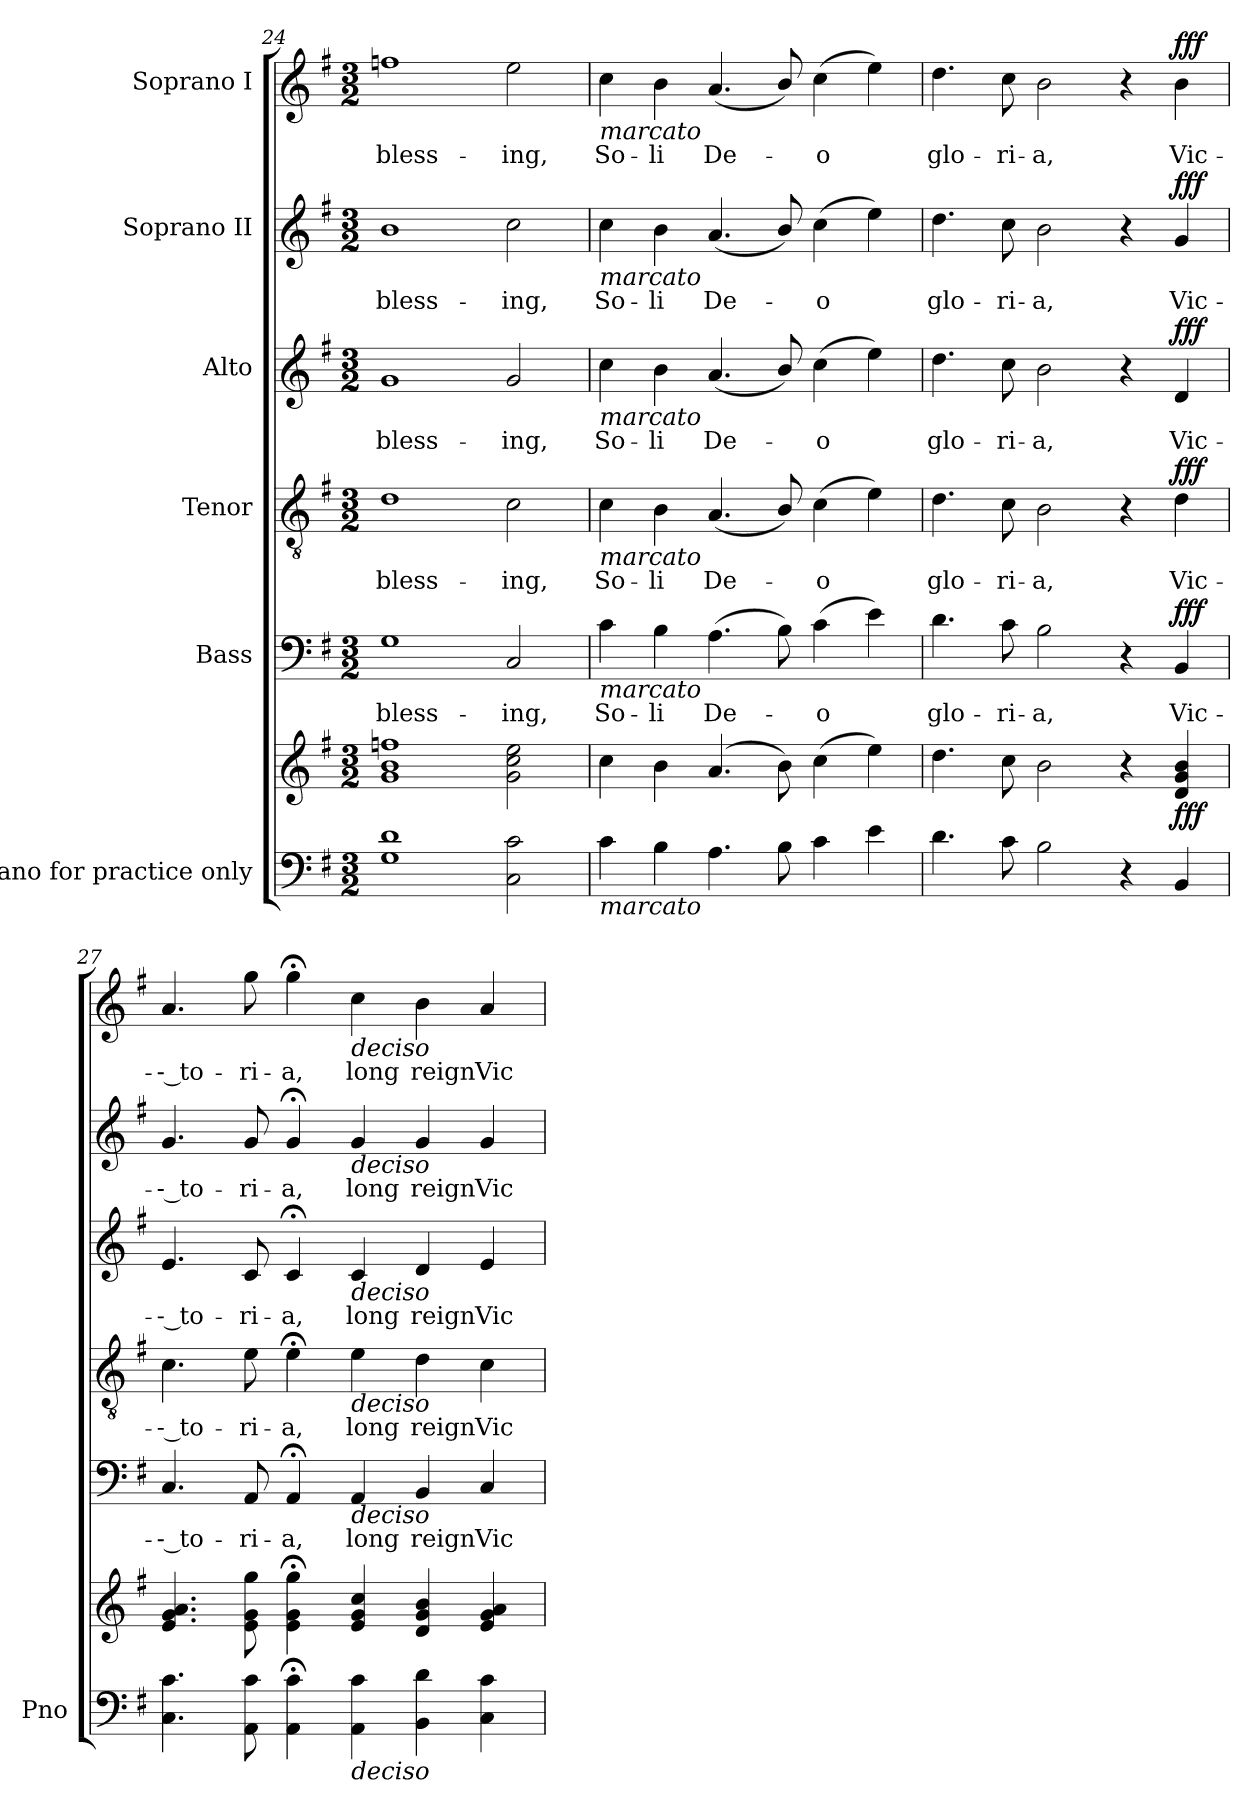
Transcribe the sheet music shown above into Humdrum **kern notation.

**kern	**kern	**dynam	**kern	**text	**dynam	**kern	**text	**dynam	**kern	**text	**dynam	**kern	**text	**dynam	**kern	**text	**dynam
*part6	*part6	*part6	*part5	*part5	*part5	*part4	*part4	*part4	*part3	*part3	*part3	*part2	*part2	*part2	*part1	*part1	*part1
*staff7	*staff6	*staff6/7	*staff5	*staff5	*staff5	*staff4	*staff4	*staff4	*staff3	*staff3	*staff3	*staff2	*staff2	*staff2	*staff1	*staff1	*staff1
*I"Piano for practice only	*	*	*I"Bass	*	*	*I"Tenor	*	*	*I"Alto	*	*	*I"Soprano II	*	*	*I"Soprano I	*	*
*I'Pno	*	*	*	*	*	*	*	*	*	*	*	*	*	*	*	*	*
*clefF4	*clefG2	*	*clefF4	*	*	*clefGv2	*	*	*clefG2	*	*	*clefG2	*	*	*clefG2	*	*
*k[f#]	*k[f#]	*	*k[f#]	*	*	*k[f#]	*	*	*k[f#]	*	*	*k[f#]	*	*	*k[f#]	*	*
*M3/2	*M3/2	*	*M3/2	*	*	*M3/2	*	*	*M3/2	*	*	*M3/2	*	*	*M3/2	*	*
=24	=24	=24	=24	=24	=24	=24	=24	=24	=24	=24	=24	=24	=24	=24	=24	=24	=24
!	!	!	!	!LO:LY:b	!	!	!LO:LY:b	!	!	!LO:LY:b	!	!	!LO:LY:b	!	!	!LO:LY:b	!
1G 1d	1g 1b 1ffn	.	1G	bless-	.	1d	bless-	.	1g	bless-	.	1b	bless-	.	1ffn	bless-	.
!	!	!	!	!LO:LY:b	!	!	!LO:LY:b	!	!	!LO:LY:b	!	!	!LO:LY:b	!	!	!LO:LY:b	!
2C\ 2c\	2g\ 2cc\ 2ee\	.	2C/	-ing,	.	2c\	-ing,	.	2g/	-ing,	.	2cc\	-ing,	.	2ee\	-ing,	.
=25	=25	=25	=25	=25	=25	=25	=25	=25	=25	=25	=25	=25	=25	=25	=25	=25	=25
!	!	!	!	!	!	!	!	!	!	!	!	!	!	!	!LO:TX:b:i:t=marcato	!	!
!	!	!	!	!	!	!	!	!	!	!	!	!LO:TX:b:i:t=marcato	!	!	!	!	!
!	!	!	!	!	!	!	!	!	!LO:TX:b:i:t=marcato	!	!	!	!	!	!	!	!
!	!	!	!	!	!	!LO:TX:b:i:t=marcato	!	!	!	!	!	!	!	!	!	!	!
!	!	!	!LO:TX:b:i:t=marcato	!	!	!	!	!	!	!	!	!	!	!	!	!	!
!LO:TX:b:i:t=marcato	!	!	!	!	!	!	!	!	!	!	!	!	!	!	!	!	!
!	!	!	!	!LO:LY:b	!	!	!LO:LY:b	!	!	!LO:LY:b	!	!	!LO:LY:b	!	!	!LO:LY:b	!
4c\	4cc\	.	4c\	So-	.	4c\	So-	.	4cc\	So-	.	4cc\	So-	.	4cc\	So-	.
!	!	!	!	!LO:LY:b	!	!	!LO:LY:b	!	!	!LO:LY:b	!	!	!LO:LY:b	!	!	!LO:LY:b	!
4B\	4b\	.	4B\	-li	.	4B\	-li	.	4b\	-li	.	4b\	-li	.	4b\	-li	.
!	!	!	!	!LO:LY:b	!	!	!LO:LY:b	!	!	!LO:LY:b	!	!	!LO:LY:b	!	!	!LO:LY:b	!
4.A\	(4.a/	.	(4.A\	De-	.	(4.A/	De-	.	(4.a/	De-	.	(4.a/	De-	.	(4.a/	De-	.
8B\	8b\)	.	8B\)	.	.	8B/)	.	.	8b/)	.	.	8b/)	.	.	8b/)	.	.
!	!	!	!	!LO:LY:b	!	!	!LO:LY:b	!	!	!LO:LY:b	!	!	!LO:LY:b	!	!	!LO:LY:b	!
4c\	(4cc\	.	(4c\	-o	.	(4c\	-o	.	(4cc\	-o	.	(4cc\	-o	.	(4cc\	-o	.
4e\	4ee\)	.	4e\)	.	.	4e\)	.	.	4ee\)	.	.	4ee\)	.	.	4ee\)	.	.
=26	=26	=26	=26	=26	=26	=26	=26	=26	=26	=26	=26	=26	=26	=26	=26	=26	=26
!	!	!	!	!LO:LY:b	!	!	!LO:LY:b	!	!	!LO:LY:b	!	!	!LO:LY:b	!	!	!LO:LY:b	!
4.d\	4.dd\	.	4.d\	glo-	.	4.d\	glo-	.	4.dd\	glo-	.	4.dd\	glo-	.	4.dd\	glo-	.
!	!	!	!	!LO:LY:b	!	!	!LO:LY:b	!	!	!LO:LY:b	!	!	!LO:LY:b	!	!	!LO:LY:b	!
8c\	8cc\	.	8c\	-ri-	.	8c\	-ri-	.	8cc\	-ri-	.	8cc\	-ri-	.	8cc\	-ri-	.
!	!	!	!	!LO:LY:b	!	!	!LO:LY:b	!	!	!LO:LY:b	!	!	!LO:LY:b	!	!	!LO:LY:b	!
2B\	2b\	.	2B\	-a,	.	2B\	-a,	.	2b\	-a,	.	2b\	-a,	.	2b\	-a,	.
4r	4r	.	4r	.	.	4r	.	.	4r	.	.	4r	.	.	4r	.	.
!	!	!LO:DY:b	!	!LO:LY:b	!LO:DY:a	!	!LO:LY:b	!LO:DY:a	!	!LO:LY:b	!LO:DY:a	!	!LO:LY:b	!LO:DY:a	!	!LO:LY:b	!LO:DY:a
4BB/	4d/ 4g/ 4b/	fff	4BB/	Vic-	fff	4d\	Vic-	fff	4d/	Vic-	fff	4g/	Vic-	fff	4b\	Vic-	fff
!!LO:PB:g=z
=27	=27	=27	=27	=27	=27	=27	=27	=27	=27	=27	=27	=27	=27	=27	=27	=27	=27
!	!	!	!	!LO:LY:b	!	!	!LO:LY:b	!	!	!LO:LY:b	!	!	!LO:LY:b	!	!	!LO:LY:b	!
4.C\ 4.c\	4.e/ 4.g/ 4.a/	.	4.C/	-- to-	.	4.c\	-- to-	.	4.e/	-- to-	.	4.g/	-- to-	.	4.a/	-- to-	.
!	!	!	!	!LO:LY:b	!	!	!LO:LY:b	!	!	!LO:LY:b	!	!	!LO:LY:b	!	!	!LO:LY:b	!
8AA\ 8c\	8e\ 8g\ 8gg\	.	8AA/	-ri-	.	8e\	-ri-	.	8c/	-ri-	.	8g/	-ri-	.	8gg\	-ri-	.
!	!	!	!	!LO:LY:b	!	!	!LO:LY:b	!	!	!LO:LY:b	!	!	!LO:LY:b	!	!	!LO:LY:b	!
4AA\;< 4c\;<	4e\;< 4g\;< 4gg\;<	.	4AA;</	-a,	.	4e;<\	-a,	.	4c;</	-a,	.	4g;</	-a,	.	4gg;<\	-a,	.
!	!	!	!	!	!	!	!	!	!	!	!	!	!	!	!LO:TX:b:i:t=deciso	!	!
!	!	!	!	!	!	!	!	!	!	!	!	!LO:TX:b:i:t=deciso	!	!	!	!	!
!	!	!	!	!	!	!	!	!	!LO:TX:b:i:t=deciso	!	!	!	!	!	!	!	!
!	!	!	!	!	!	!LO:TX:b:i:t=deciso	!	!	!	!	!	!	!	!	!	!	!
!	!	!	!LO:TX:b:i:t=deciso	!	!	!	!	!	!	!	!	!	!	!	!	!	!
!LO:TX:b:i:t=deciso	!	!	!	!	!	!	!	!	!	!	!	!	!	!	!	!	!
!	!	!	!	!LO:LY:b	!	!	!LO:LY:b	!	!	!LO:LY:b	!	!	!LO:LY:b	!	!	!LO:LY:b	!
4AA\ 4c\	4e/ 4g/ 4cc/	.	4AA/	long	.	4e\	long	.	4c/	long	.	4g/	long	.	4cc\	long	.
!	!	!	!	!LO:LY:b	!	!	!LO:LY:b	!	!	!LO:LY:b	!	!	!LO:LY:b	!	!	!LO:LY:b	!
4BB\ 4d\	4d/ 4g/ 4b/	.	4BB/	reign	.	4d\	reign	.	4d/	reign	.	4g/	reign	.	4b\	reign	.
!	!	!	!	!LO:LY:b	!	!	!LO:LY:b	!	!	!LO:LY:b	!	!	!LO:LY:b	!	!	!LO:LY:b	!
4C\ 4c\	4e/ 4g/ 4a/	.	4C/	Vic-	.	4c\	Vic-	.	4e/	Vic-	.	4g/	Vic-	.	4a/	Vic-	.
=	=	=	=	=	=	=	=	=	=	=	=	=	=	=	=	=	=
*-	*-	*-	*-	*-	*-	*-	*-	*-	*-	*-	*-	*-	*-	*-	*-	*-	*-
